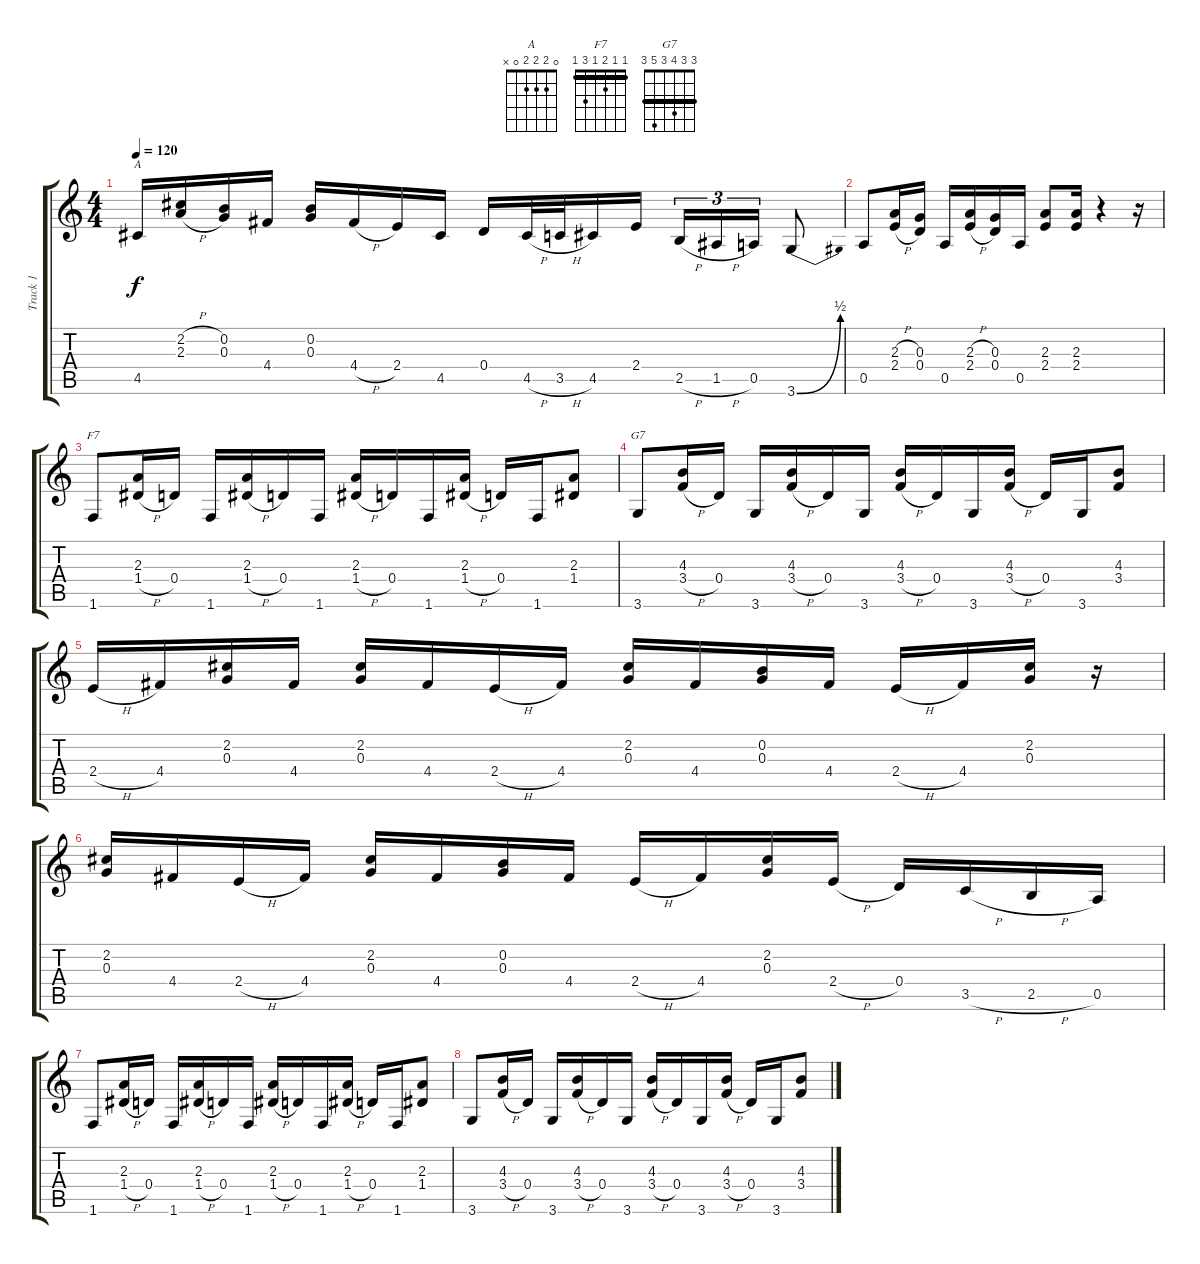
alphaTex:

\track ("Track 1" "Track 1") {instrument acousticguitarnylon}
\staff {score tabs}
\tuning (E4 B3 G3 D3 A2 E2) {hide}
\chord ("A" 0 2 2 2 0 x)
\chord ("F7" 1 1 2 1 3 1) {barre 1}
\chord ("G7" 3 3 4 3 5 3) {barre 3}
\ts (4 4)
\tempo 120
\clef g2
\ks c
4.5.16{ch "A" dy f} (2.2{h} 2.3{h}).16 (0.2 0.3).16 4.4.16 (0.2 0.3).16 4.4{h}.16 2.4.16 4.5.16 0.4.16 4.5{h}.32 3.5{h}.32 4.5.16 2.4.16 2.5{h}.16{tu (3 2)} 1.5{h}.16{tu (3 2)} 0.5.16{tu (3 2)} 3.6{be (bend 0 0 60 2)}.8 |
0.5.8 (2.3{h} 2.4{h}).16 (0.3 0.4).16 0.5.16 (2.3{h} 2.4{h}).16 (0.3 0.4).16 0.5.16 (2.3 2.4).8 (2.3 2.4).16 r.4 r.16 |
1.6.8{ch "F7"} (2.3 1.4{h}).16 0.4.16 1.6.16 (2.3 1.4{h}).16 0.4.16 1.6.16 (2.3 1.4{h}).16 0.4.16 1.6.16 (2.3 1.4{h}).16 0.4.16 1.6.16 (2.3 1.4).8 |
3.6.8{ch "G7"} (4.3 3.4{h}).16 0.4.16 3.6.16 (4.3 3.4{h}).16 0.4.16 3.6.16 (4.3 3.4{h}).16 0.4.16 3.6.16 (4.3 3.4{h}).16 0.4.16 3.6.16 (4.3 3.4).8 |
2.4{h}.16 4.4.16 (2.2 0.3).16 4.4.16 (2.2 0.3).16 4.4.16 2.4{h}.16 4.4.16 (2.2 0.3).16 4.4.16 (0.2 0.3).16 4.4.16 2.4{h}.16 4.4.16 (2.2 0.3).16 r.16 |
(2.2 0.3).16 4.4.16 2.4{h}.16 4.4.16 (2.2 0.3).16 4.4.16 (0.2 0.3).16 4.4.16 2.4{h}.16 4.4.16 (2.2 0.3).16 2.4{h}.16 0.4.16 3.5{h}.16 2.5{h}.16 0.5.16 |
1.6.8 (2.3 1.4{h}).16 0.4.16 1.6.16 (2.3 1.4{h}).16 0.4.16 1.6.16 (2.3 1.4{h}).16 0.4.16 1.6.16 (2.3 1.4{h}).16 0.4.16 1.6.16 (2.3 1.4).8 |
3.6.8 (4.3 3.4{h}).16 0.4.16 3.6.16 (4.3 3.4{h}).16 0.4.16 3.6.16 (4.3 3.4{h}).16 0.4.16 3.6.16 (4.3 3.4{h}).16 0.4.16 3.6.16 (4.3 3.4).8
